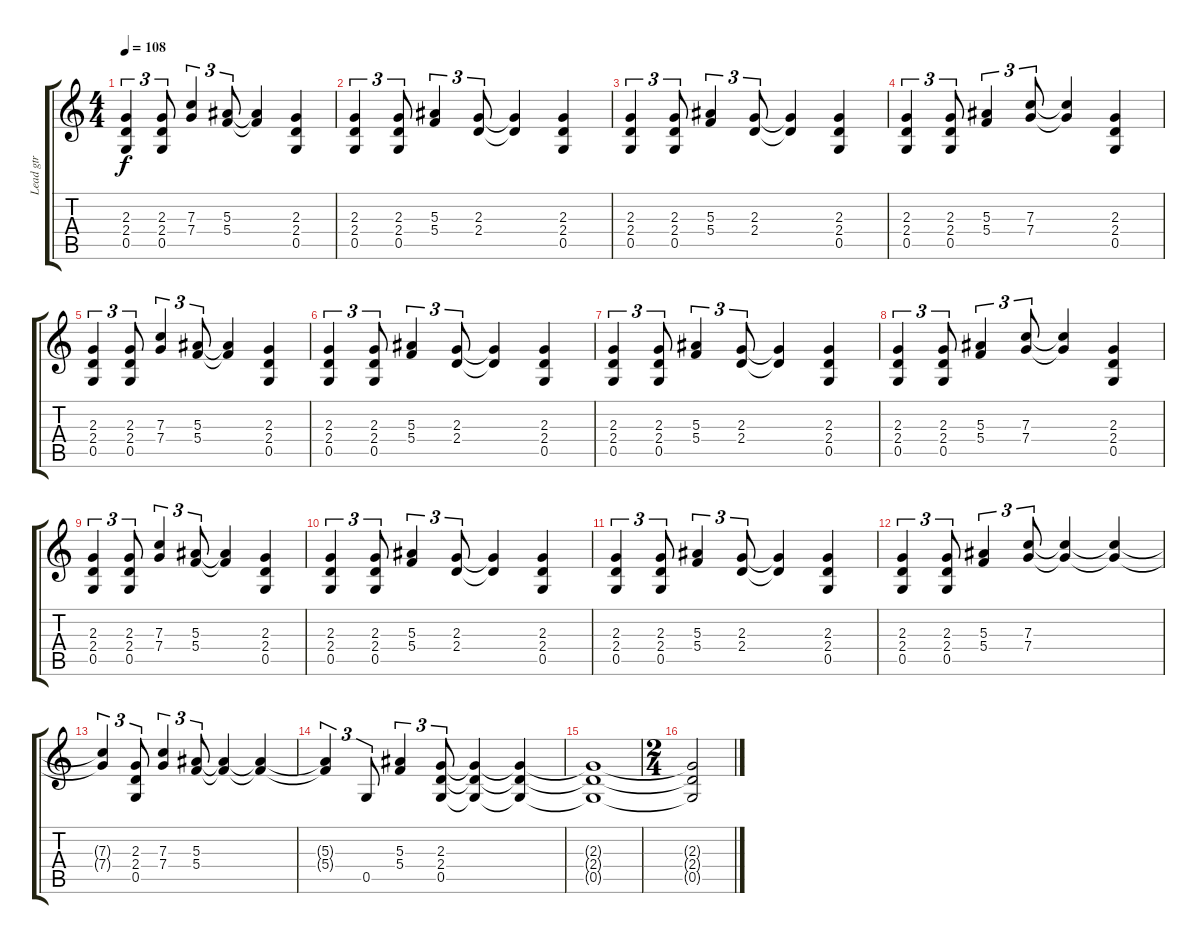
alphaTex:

\track ("Lead gtr" "Lead gtr") {instrument distortionguitar}
\staff {score tabs}
\tuning (D4 A3 F3 C3 G2 D2) {hide}
\ts (4 4)
\tempo 108
\clef g2
\ks c
(2.3 2.4 0.5).4{tu (3 2) dy f} (2.3 2.4 0.5).8{tu (3 2)} (7.3 7.4).4{tu (3 2)} (5.3 5.4).8{tu (3 2)} (5.3{t} 5.4{t}).4 (2.3 2.4 0.5).4 |
(2.3 2.4 0.5).4{tu (3 2)} (2.3 2.4 0.5).8{tu (3 2)} (5.3 5.4).4{tu (3 2)} (2.3 2.4).8{tu (3 2)} (2.3{t} 2.4{t}).4 (2.3 2.4 0.5).4 |
(2.3 2.4 0.5).4{tu (3 2)} (2.3 2.4 0.5).8{tu (3 2)} (5.3 5.4).4{tu (3 2)} (2.3 2.4).8{tu (3 2)} (2.3{t} 2.4{t}).4 (2.3 2.4 0.5).4 |
(2.3 2.4 0.5).4{tu (3 2)} (2.3 2.4 0.5).8{tu (3 2)} (5.3 5.4).4{tu (3 2)} (7.3 7.4).8{tu (3 2)} (7.3{t} 7.4{t}).4 (2.3 2.4 0.5).4 |
(2.3 2.4 0.5).4{tu (3 2)} (2.3 2.4 0.5).8{tu (3 2)} (7.3 7.4).4{tu (3 2)} (5.3 5.4).8{tu (3 2)} (5.3{t} 5.4{t}).4 (2.3 2.4 0.5).4 |
(2.3 2.4 0.5).4{tu (3 2)} (2.3 2.4 0.5).8{tu (3 2)} (5.3 5.4).4{tu (3 2)} (2.3 2.4).8{tu (3 2)} (2.3{t} 2.4{t}).4 (2.3 2.4 0.5).4 |
(2.3 2.4 0.5).4{tu (3 2)} (2.3 2.4 0.5).8{tu (3 2)} (5.3 5.4).4{tu (3 2)} (2.3 2.4).8{tu (3 2)} (2.3{t} 2.4{t}).4 (2.3 2.4 0.5).4 |
(2.3 2.4 0.5).4{tu (3 2)} (2.3 2.4 0.5).8{tu (3 2)} (5.3 5.4).4{tu (3 2)} (7.3 7.4).8{tu (3 2)} (7.3{t} 7.4{t}).4 (2.3 2.4 0.5).4 |
(2.3 2.4 0.5).4{tu (3 2)} (2.3 2.4 0.5).8{tu (3 2)} (7.3 7.4).4{tu (3 2)} (5.3 5.4).8{tu (3 2)} (5.3{t} 5.4{t}).4 (2.3 2.4 0.5).4 |
(2.3 2.4 0.5).4{tu (3 2)} (2.3 2.4 0.5).8{tu (3 2)} (5.3 5.4).4{tu (3 2)} (2.3 2.4).8{tu (3 2)} (2.3{t} 2.4{t}).4 (2.3 2.4 0.5).4 |
(2.3 2.4 0.5).4{tu (3 2)} (2.3 2.4 0.5).8{tu (3 2)} (5.3 5.4).4{tu (3 2)} (2.3 2.4).8{tu (3 2)} (2.3{t} 2.4{t}).4 (2.3 2.4 0.5).4 |
(2.3 2.4 0.5).4{tu (3 2)} (2.3 2.4 0.5).8{tu (3 2)} (5.3 5.4).4{tu (3 2)} (7.3 7.4).8{tu (3 2)} (7.3{t} 7.4{t}).4 (7.3{t} 7.4{t}).4 |
(7.3{t} 7.4{t}).4{tu (3 2)} (2.3 2.4 0.5).8{tu (3 2)} (7.3 7.4).4{tu (3 2)} (5.3 5.4).8{tu (3 2)} (5.3{t} 5.4{t}).4 (5.3{t} 5.4{t}).4 |
(5.3{t} 5.4{t}).4{tu (3 2)} 0.5.8{tu (3 2)} (5.3 5.4).4{tu (3 2)} (2.3 2.4 0.5).8{tu (3 2)} (2.3{t} 2.4{t} 0.5{t}).4 (2.3{t} 2.4{t} 0.5{t}).4 |
(2.3{t} 2.4{t} 0.5{t}).1 |
\ts (2 4)
(2.3{t} 2.4{t} 0.5{t}).2
